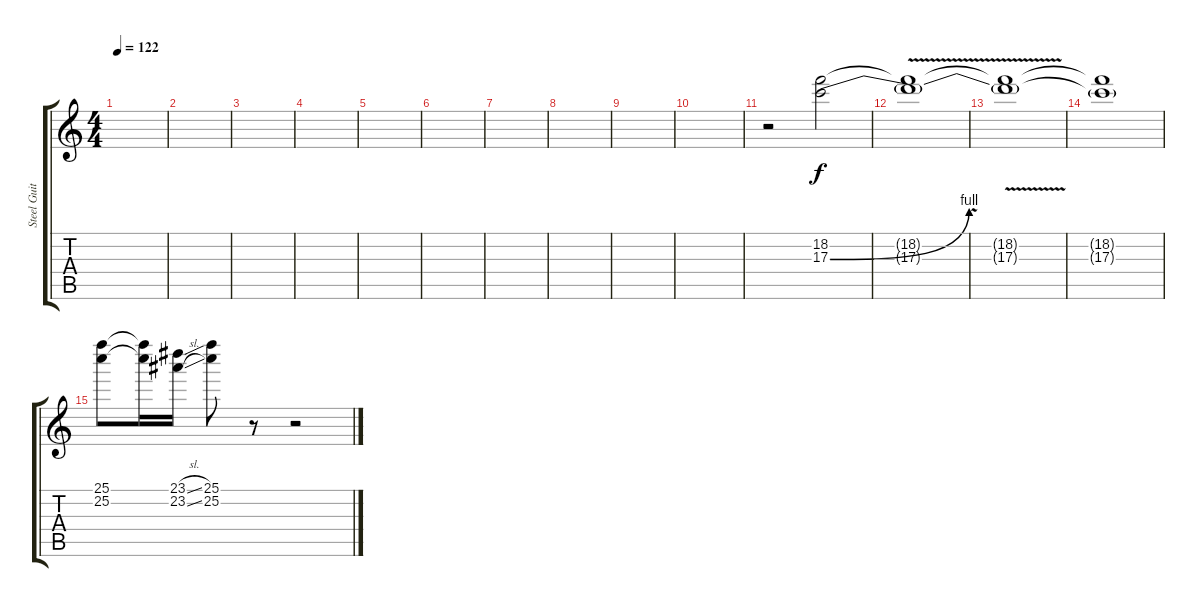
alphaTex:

\track ("Steel Guitar" "Steel Guit") {instrument overdrivenguitar}
\staff {score tabs}
\tuning (E4 B3 G3 D3 A2 E2) {hide}
\ts (4 4)
\tempo 122
\clef g2
\ks c
|
|
|
|
|
|
|
|
|
|
r.2 (18.2 17.3{be (bend 0 0 60 4)}).2 |
(18.2{t} 17.3{v t}).1 |
(18.2{t} 17.3{t}).1 |
(18.2{t} 17.3{t}).1 |
(25.1 25.2).8 (25.1{t} 25.2{t}).16 (23.1{sl} 23.2{sl}).16 (25.1 25.2).8 r.8 r.2
